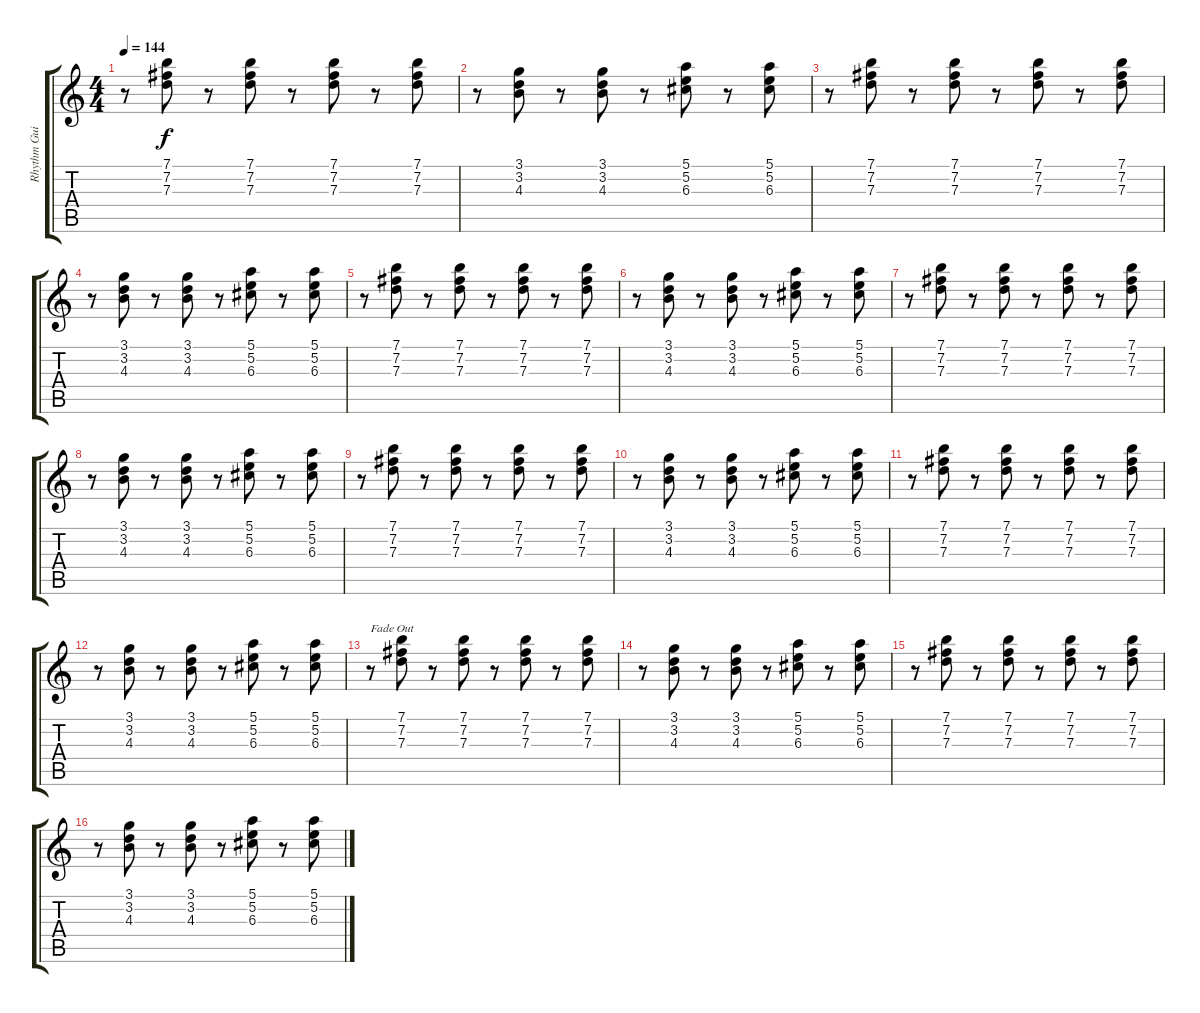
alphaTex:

\track ("Rhythm Guitar 2" "Rhythm Gui") {instrument overdrivenguitar}
\staff {score tabs}
\tuning (E4 B3 G3 D3 A2 E2) {hide}
\ts (4 4)
\tempo 144
\clef g2
\ks c
r.8{dy f} (7.1 7.2 7.3).8 r.8 (7.1 7.2 7.3).8 r.8 (7.1 7.2 7.3).8 r.8 (7.1 7.2 7.3).8 |
r.8 (3.1 3.2 4.3).8 r.8 (3.1 3.2 4.3).8 r.8 (5.1 5.2 6.3).8 r.8 (5.1 5.2 6.3).8 |
r.8 (7.1 7.2 7.3).8 r.8 (7.1 7.2 7.3).8 r.8 (7.1 7.2 7.3).8 r.8 (7.1 7.2 7.3).8 |
r.8 (3.1 3.2 4.3).8 r.8 (3.1 3.2 4.3).8 r.8 (5.1 5.2 6.3).8 r.8 (5.1 5.2 6.3).8 |
r.8 (7.1 7.2 7.3).8 r.8 (7.1 7.2 7.3).8 r.8 (7.1 7.2 7.3).8 r.8 (7.1 7.2 7.3).8 |
r.8 (3.1 3.2 4.3).8 r.8 (3.1 3.2 4.3).8 r.8 (5.1 5.2 6.3).8 r.8 (5.1 5.2 6.3).8 |
r.8 (7.1 7.2 7.3).8 r.8 (7.1 7.2 7.3).8 r.8 (7.1 7.2 7.3).8 r.8 (7.1 7.2 7.3).8 |
r.8 (3.1 3.2 4.3).8 r.8 (3.1 3.2 4.3).8 r.8 (5.1 5.2 6.3).8 r.8 (5.1 5.2 6.3).8 |
r.8 (7.1 7.2 7.3).8 r.8 (7.1 7.2 7.3).8 r.8 (7.1 7.2 7.3).8 r.8 (7.1 7.2 7.3).8 |
r.8 (3.1 3.2 4.3).8 r.8 (3.1 3.2 4.3).8 r.8 (5.1 5.2 6.3).8 r.8 (5.1 5.2 6.3).8 |
r.8 (7.1 7.2 7.3).8 r.8 (7.1 7.2 7.3).8 r.8 (7.1 7.2 7.3).8 r.8 (7.1 7.2 7.3).8 |
r.8 (3.1 3.2 4.3).8 r.8 (3.1 3.2 4.3).8 r.8 (5.1 5.2 6.3).8 r.8 (5.1 5.2 6.3).8 |
r.8{txt "Fade Out" volume 7} (7.1 7.2 7.3).8 r.8 (7.1 7.2 7.3).8 r.8 (7.1 7.2 7.3).8 r.8 (7.1 7.2 7.3).8 |
r.8{volume 6} (3.1 3.2 4.3).8 r.8 (3.1 3.2 4.3).8 r.8 (5.1 5.2 6.3).8 r.8 (5.1 5.2 6.3).8 |
r.8{volume 5} (7.1 7.2 7.3).8 r.8 (7.1 7.2 7.3).8 r.8 (7.1 7.2 7.3).8 r.8 (7.1 7.2 7.3).8 |
r.8{volume 4} (3.1 3.2 4.3).8 r.8 (3.1 3.2 4.3).8 r.8 (5.1 5.2 6.3).8 r.8 (5.1 5.2 6.3).8
